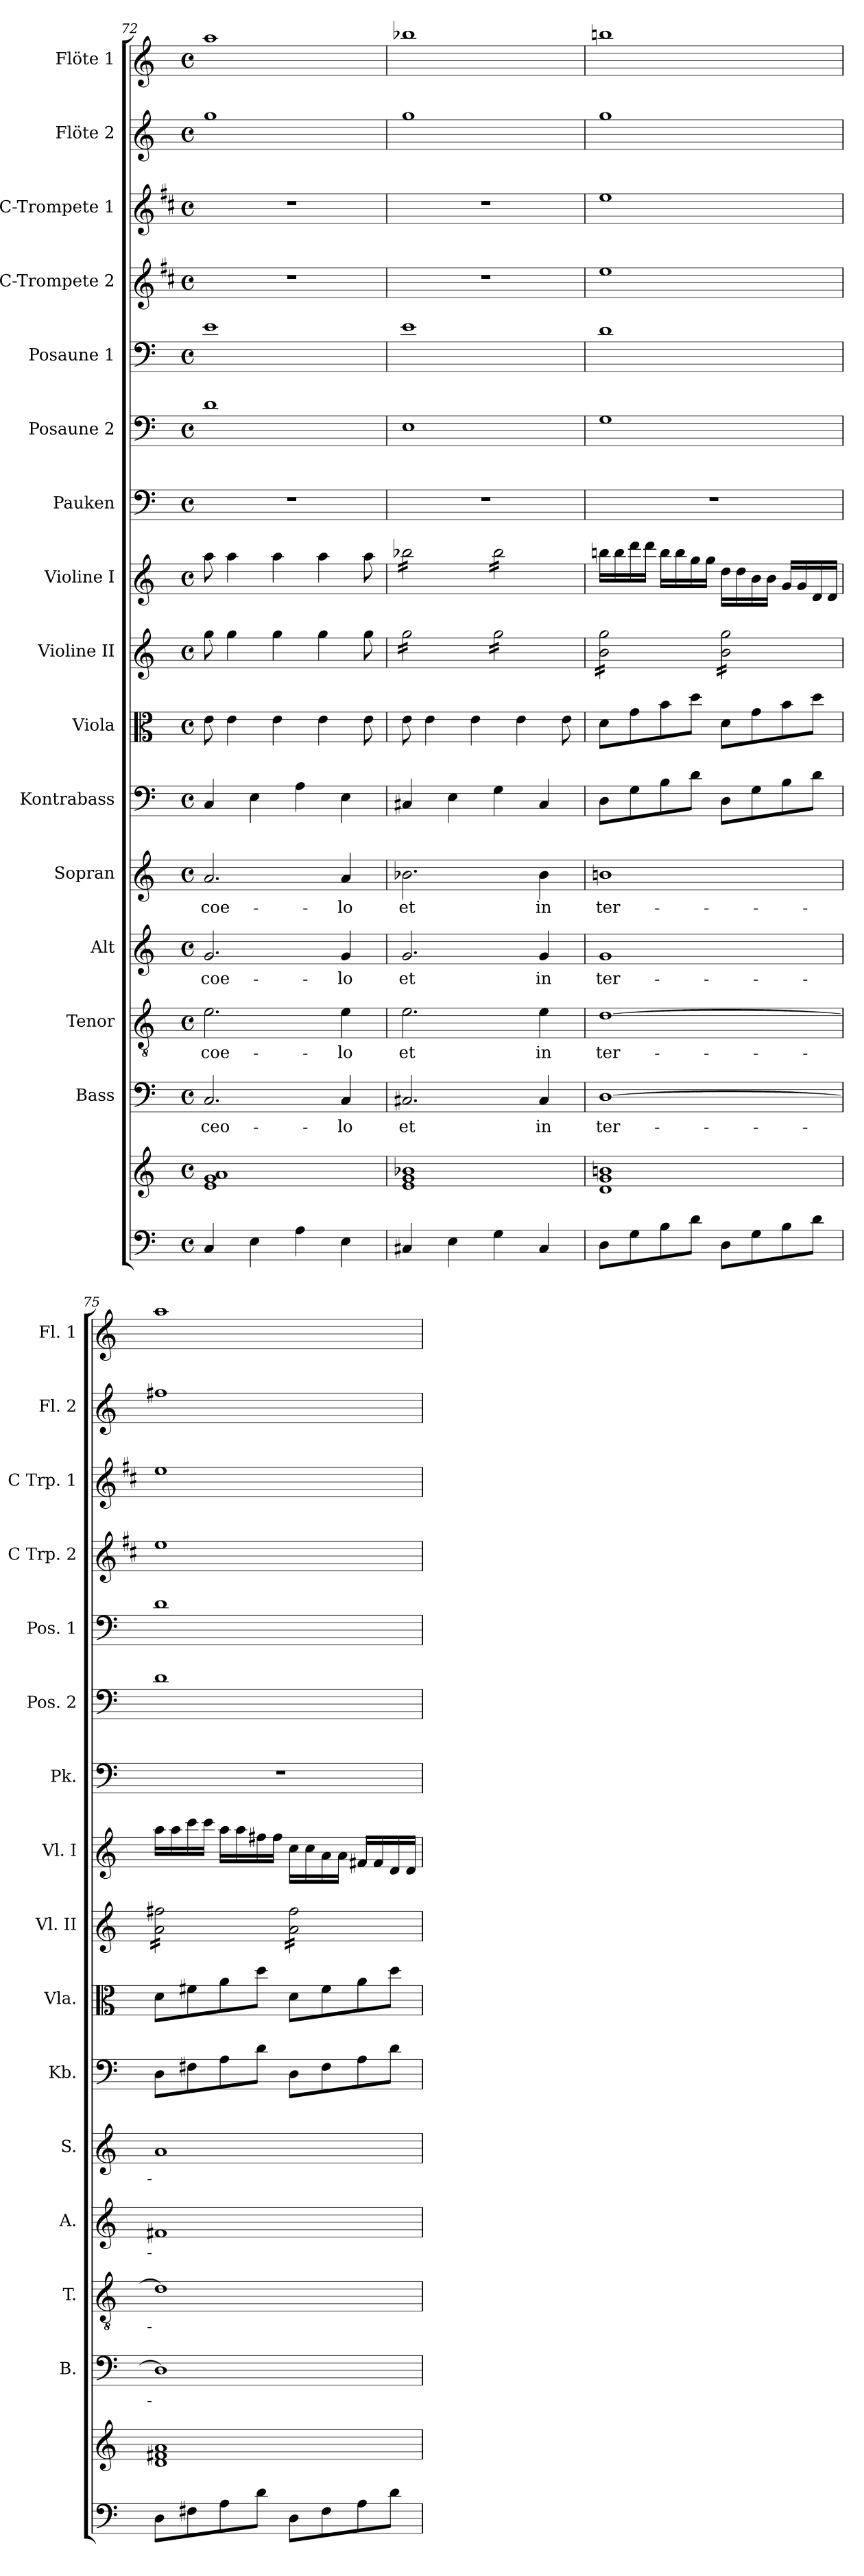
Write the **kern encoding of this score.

**kern	**kern	**kern	**text	**kern	**text	**kern	**text	**kern	**text	**kern	**kern	**kern	**kern	**kern	**kern	**kern	**kern	**kern	**kern	**kern
*part16	*part16	*part15	*part15	*part14	*part14	*part13	*part13	*part12	*part12	*part11	*part10	*part9	*part8	*part7	*part6	*part5	*part4	*part3	*part2	*part1
*staff17	*staff16	*staff15	*staff15	*staff14	*staff14	*staff13	*staff13	*staff12	*staff12	*staff11	*staff10	*staff9	*staff8	*staff7	*staff6	*staff5	*staff4	*staff3	*staff2	*staff1
*	*	*I"Bass	*	*I"Tenor	*	*I"Alt	*	*I"Sopran	*	*I"Kontrabass	*I"Viola	*I"Violine II	*I"Violine I	*I"Pauken	*I"Posaune 2	*I"Posaune 1	*I"C-Trompete 2	*I"C-Trompete 1	*I"Flöte 2	*I"Flöte 1
*	*	*I'B.	*	*I'T.	*	*I'A.	*	*I'S.	*	*I'Kb.	*I'Vla.	*I'Vl. II	*I'Vl. I	*I'Pk.	*I'Pos. 2	*I'Pos. 1	*I'C Trp. 2	*I'C Trp. 1	*I'Fl. 2	*I'Fl. 1
*clefF4	*clefG2	*clefF4	*	*clefGv2	*	*clefG2	*	*clefG2	*	*clefF4	*clefC3	*clefG2	*clefG2	*clefF4	*clefF4	*clefF4	*clefG2	*clefG2	*clefG2	*clefG2
*	*	*	*	*	*	*	*	*	*	*ITrd7c12	*	*	*	*	*	*	*ITrd1c2	*ITrd1c2	*	*
*k[]	*k[]	*k[]	*	*k[]	*	*k[]	*	*k[]	*	*k[]	*k[]	*k[]	*k[]	*k[]	*k[]	*k[]	*k[]	*k[]	*k[]	*k[]
*C:	*C:	*C:	*	*C:	*	*C:	*	*C:	*	*C:	*C:	*C:	*C:	*C:	*C:	*C:	*C:	*C:	*C:	*C:
*M4/4	*M4/4	*M4/4	*	*M4/4	*	*M4/4	*	*M4/4	*	*M4/4	*M4/4	*M4/4	*M4/4	*M4/4	*M4/4	*M4/4	*M4/4	*M4/4	*M4/4	*M4/4
*met(c)	*met(c)	*met(c)	*	*met(c)	*	*met(c)	*	*met(c)	*	*met(c)	*met(c)	*met(c)	*met(c)	*met(c)	*met(c)	*met(c)	*met(c)	*met(c)	*met(c)	*met(c)
=72	=72	=72	=72	=72	=72	=72	=72	=72	=72	=72	=72	=72	=72	=72	=72	=72	=72	=72	=72	=72
!	!	!	!LO:LY:b	!	!LO:LY:b	!	!LO:LY:b	!	!LO:LY:b	!	!	!	!	!	!	!	!	!	!	!
4C/	1e 1g 1a	2.C/	ceo-	2.e\	coe-	2.g/	coe-	2.a/	coe-	4CC/	8e\	8gg\	8aa\	1r	1d	1e	1r	1r	1gg	1aa
.	.	.	.	.	.	.	.	.	.	.	4e\	4gg\	4aa\	.	.	.	.	.	.	.
4E\	.	.	.	.	.	.	.	.	.	4EE\	.	.	.	.	.	.	.	.	.	.
.	.	.	.	.	.	.	.	.	.	.	4e\	4gg\	4aa\	.	.	.	.	.	.	.
4A\	.	.	.	.	.	.	.	.	.	4AA\	.	.	.	.	.	.	.	.	.	.
.	.	.	.	.	.	.	.	.	.	.	4e\	4gg\	4aa\	.	.	.	.	.	.	.
!	!	!	!LO:LY:b	!	!LO:LY:b	!	!LO:LY:b	!	!LO:LY:b	!	!	!	!	!	!	!	!	!	!	!
4E\	.	4C/	-lo	4e\	-lo	4g/	-lo	4a/	-lo	4EE\	.	.	.	.	.	.	.	.	.	.
.	.	.	.	.	.	.	.	.	.	.	8e\	8gg\	8aa\	.	.	.	.	.	.	.
=73	=73	=73	=73	=73	=73	=73	=73	=73	=73	=73	=73	=73	=73	=73	=73	=73	=73	=73	=73	=73
!	!	!	!LO:LY:b	!	!LO:LY:b	!	!LO:LY:b	!	!LO:LY:b	!	!	!	!	!	!	!	!	!	!	!
*	*	*	*	*	*	*	*	*	*	*	*	*tremolo	*	*	*	*	*	*	*	*
*	*	*	*	*	*	*	*	*	*	*	*	*	*tremolo	*	*	*	*	*	*	*
4C#X/	1e 1g 1b-X	2.C#X/	et	2.e\	et	2.g/	et	2.b-X\	et	4CC#X/	8e\	16gg\LL	16bb-X\LL	1r	1E	1e	1r	1r	1gg	1bb-X
.	.	.	.	.	.	.	.	.	.	.	.	16gg\	16bb-X\	.	.	.	.	.	.	.
.	.	.	.	.	.	.	.	.	.	.	4e\	16gg\	16bb-X\	.	.	.	.	.	.	.
.	.	.	.	.	.	.	.	.	.	.	.	16gg\	16bb-X\	.	.	.	.	.	.	.
4E\	.	.	.	.	.	.	.	.	.	4EE\	.	16gg\	16bb-X\	.	.	.	.	.	.	.
.	.	.	.	.	.	.	.	.	.	.	.	16gg\	16bb-X\	.	.	.	.	.	.	.
.	.	.	.	.	.	.	.	.	.	.	4e\	16gg\	16bb-X\	.	.	.	.	.	.	.
.	.	.	.	.	.	.	.	.	.	.	.	16gg\JJ	16bb-X\JJ	.	.	.	.	.	.	.
4G\	.	.	.	.	.	.	.	.	.	4GG\	.	16gg\LL	16bb-\LL	.	.	.	.	.	.	.
.	.	.	.	.	.	.	.	.	.	.	.	16gg\	16bb-\	.	.	.	.	.	.	.
.	.	.	.	.	.	.	.	.	.	.	4e\	16gg\	16bb-\	.	.	.	.	.	.	.
.	.	.	.	.	.	.	.	.	.	.	.	16gg\	16bb-\	.	.	.	.	.	.	.
!	!	!	!LO:LY:b	!	!LO:LY:b	!	!LO:LY:b	!	!LO:LY:b	!	!	!	!	!	!	!	!	!	!	!
4C#/	.	4C#/	in	4e\	in	4g/	in	4b-\	in	4CC#/	.	16gg\	16bb-\	.	.	.	.	.	.	.
.	.	.	.	.	.	.	.	.	.	.	.	16gg\	16bb-\	.	.	.	.	.	.	.
.	.	.	.	.	.	.	.	.	.	.	8e\	16gg\	16bb-\	.	.	.	.	.	.	.
.	.	.	.	.	.	.	.	.	.	.	.	16gg\JJ	16bb-\JJ	.	.	.	.	.	.	.
*	*	*	*	*	*	*	*	*	*	*	*	*	*Xtremolo	*	*	*	*	*	*	*
=74	=74	=74	=74	=74	=74	=74	=74	=74	=74	=74	=74	=74	=74	=74	=74	=74	=74	=74	=74	=74
!	!	!	!LO:LY:b	!	!LO:LY:b	!	!LO:LY:b	!	!LO:LY:b	!	!	!	!	!	!	!	!	!	!	!
8D\L	1d 1g 1bn	[1D	ter-	[1d	ter-	1g	ter-	1bn	ter-	8DD\L	8d\L	16b\ 16gg\LL	16bbn\LL	1r	1G	1d	1dd	1dd	1gg	1bbn
.	.	.	.	.	.	.	.	.	.	.	.	16b\ 16gg\	16bb\	.	.	.	.	.	.	.
8G\	.	.	.	.	.	.	.	.	.	8GG\	8g\	16b\ 16gg\	16ddd\	.	.	.	.	.	.	.
.	.	.	.	.	.	.	.	.	.	.	.	16b\ 16gg\	16ddd\JJ	.	.	.	.	.	.	.
8B\	.	.	.	.	.	.	.	.	.	8BB\	8b\	16b\ 16gg\	16bb\LL	.	.	.	.	.	.	.
.	.	.	.	.	.	.	.	.	.	.	.	16b\ 16gg\	16bb\	.	.	.	.	.	.	.
8d\J	.	.	.	.	.	.	.	.	.	8D\J	8dd\J	16b\ 16gg\	16gg\	.	.	.	.	.	.	.
.	.	.	.	.	.	.	.	.	.	.	.	16b\ 16gg\JJ	16gg\JJ	.	.	.	.	.	.	.
8D\L	.	.	.	.	.	.	.	.	.	8DD\L	8d\L	16b\ 16gg\LL	16dd\LL	.	.	.	.	.	.	.
.	.	.	.	.	.	.	.	.	.	.	.	16b\ 16gg\	16dd\	.	.	.	.	.	.	.
8G\	.	.	.	.	.	.	.	.	.	8GG\	8g\	16b\ 16gg\	16b\	.	.	.	.	.	.	.
.	.	.	.	.	.	.	.	.	.	.	.	16b\ 16gg\	16b\JJ	.	.	.	.	.	.	.
8B\	.	.	.	.	.	.	.	.	.	8BB\	8b\	16b\ 16gg\	16g/LL	.	.	.	.	.	.	.
.	.	.	.	.	.	.	.	.	.	.	.	16b\ 16gg\	16g/	.	.	.	.	.	.	.
8d\J	.	.	.	.	.	.	.	.	.	8D\J	8dd\J	16b\ 16gg\	16d/	.	.	.	.	.	.	.
.	.	.	.	.	.	.	.	.	.	.	.	16b\ 16gg\JJ	16d/JJ	.	.	.	.	.	.	.
!!LO:PB:g=z
=75	=75	=75	=75	=75	=75	=75	=75	=75	=75	=75	=75	=75	=75	=75	=75	=75	=75	=75	=75	=75
8D\L	1d 1f#X 1a	1D]	.	1d]	.	1f#X	.	1a	.	8DD\L	8d\L	16a\ 16ff#X\LL	16aa\LL	1r	1d	1d	1dd	1dd	1ff#X	1aa
.	.	.	.	.	.	.	.	.	.	.	.	16a\ 16ff#X\	16aa\	.	.	.	.	.	.	.
8F#X\	.	.	.	.	.	.	.	.	.	8FF#X\	8f#X\	16a\ 16ff#X\	16ccc\	.	.	.	.	.	.	.
.	.	.	.	.	.	.	.	.	.	.	.	16a\ 16ff#X\	16ccc\JJ	.	.	.	.	.	.	.
8A\	.	.	.	.	.	.	.	.	.	8AA\	8a\	16a\ 16ff#X\	16aa\LL	.	.	.	.	.	.	.
.	.	.	.	.	.	.	.	.	.	.	.	16a\ 16ff#X\	16aa\	.	.	.	.	.	.	.
8d\J	.	.	.	.	.	.	.	.	.	8D\J	8dd\J	16a\ 16ff#X\	16ff#X\	.	.	.	.	.	.	.
.	.	.	.	.	.	.	.	.	.	.	.	16a\ 16ff#X\JJ	16ff#\JJ	.	.	.	.	.	.	.
8D\L	.	.	.	.	.	.	.	.	.	8DD\L	8d\L	16a\ 16ff#\LL	16cc\LL	.	.	.	.	.	.	.
.	.	.	.	.	.	.	.	.	.	.	.	16a\ 16ff#\	16cc\	.	.	.	.	.	.	.
8F#\	.	.	.	.	.	.	.	.	.	8FF#\	8f#\	16a\ 16ff#\	16a\	.	.	.	.	.	.	.
.	.	.	.	.	.	.	.	.	.	.	.	16a\ 16ff#\	16a\JJ	.	.	.	.	.	.	.
8A\	.	.	.	.	.	.	.	.	.	8AA\	8a\	16a\ 16ff#\	16f#X/LL	.	.	.	.	.	.	.
.	.	.	.	.	.	.	.	.	.	.	.	16a\ 16ff#\	16f#/	.	.	.	.	.	.	.
8d\J	.	.	.	.	.	.	.	.	.	8D\J	8dd\J	16a\ 16ff#\	16d/	.	.	.	.	.	.	.
.	.	.	.	.	.	.	.	.	.	.	.	16a\ 16ff#\JJ	16d/JJ	.	.	.	.	.	.	.
*	*	*	*	*	*	*	*	*	*	*	*	*Xtremolo	*	*	*	*	*	*	*	*
=	=	=	=	=	=	=	=	=	=	=	=	=	=	=	=	=	=	=	=	=
*-	*-	*-	*-	*-	*-	*-	*-	*-	*-	*-	*-	*-	*-	*-	*-	*-	*-	*-	*-	*-
